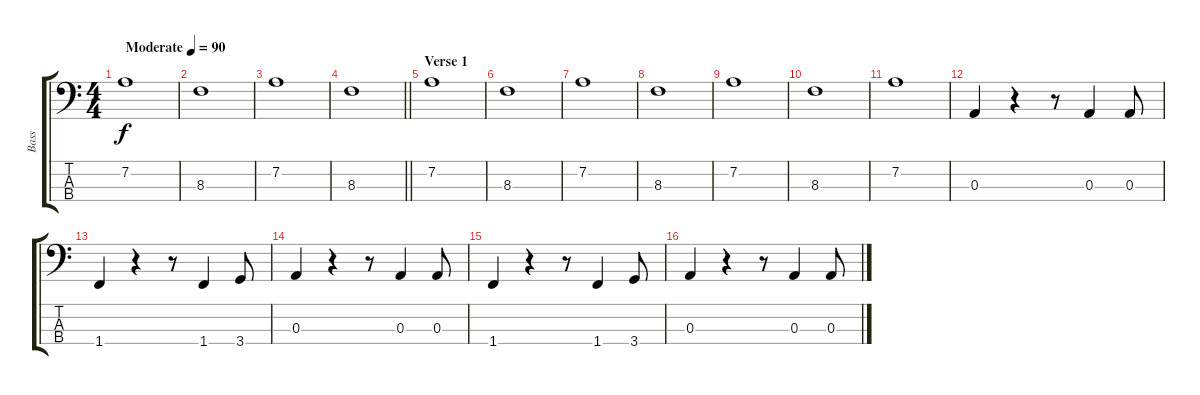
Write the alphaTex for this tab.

\track ("Bass" "Bass") {instrument electricbassfinger}
\staff {score tabs}
\tuning (G2 D2 A1 E1) {hide}
\ts (4 4)
\tempo (90 "Moderate")
\clef f4
\ks c
7.2.1{dy f instrument electricbassfinger} |
8.3.1 |
7.2.1 |
\barLineRight lightlight
8.3.1 |
\section ("" "Verse 1")
7.2.1 |
8.3.1 |
7.2.1 |
8.3.1 |
7.2.1 |
8.3.1 |
7.2.1 |
0.3.4 r.4 r.8 0.3.4 0.3.8 |
1.4.4 r.4 r.8 1.4.4 3.4.8 |
0.3.4 r.4 r.8 0.3.4 0.3.8 |
1.4.4 r.4 r.8 1.4.4 3.4.8 |
0.3.4 r.4 r.8 0.3.4 0.3.8
